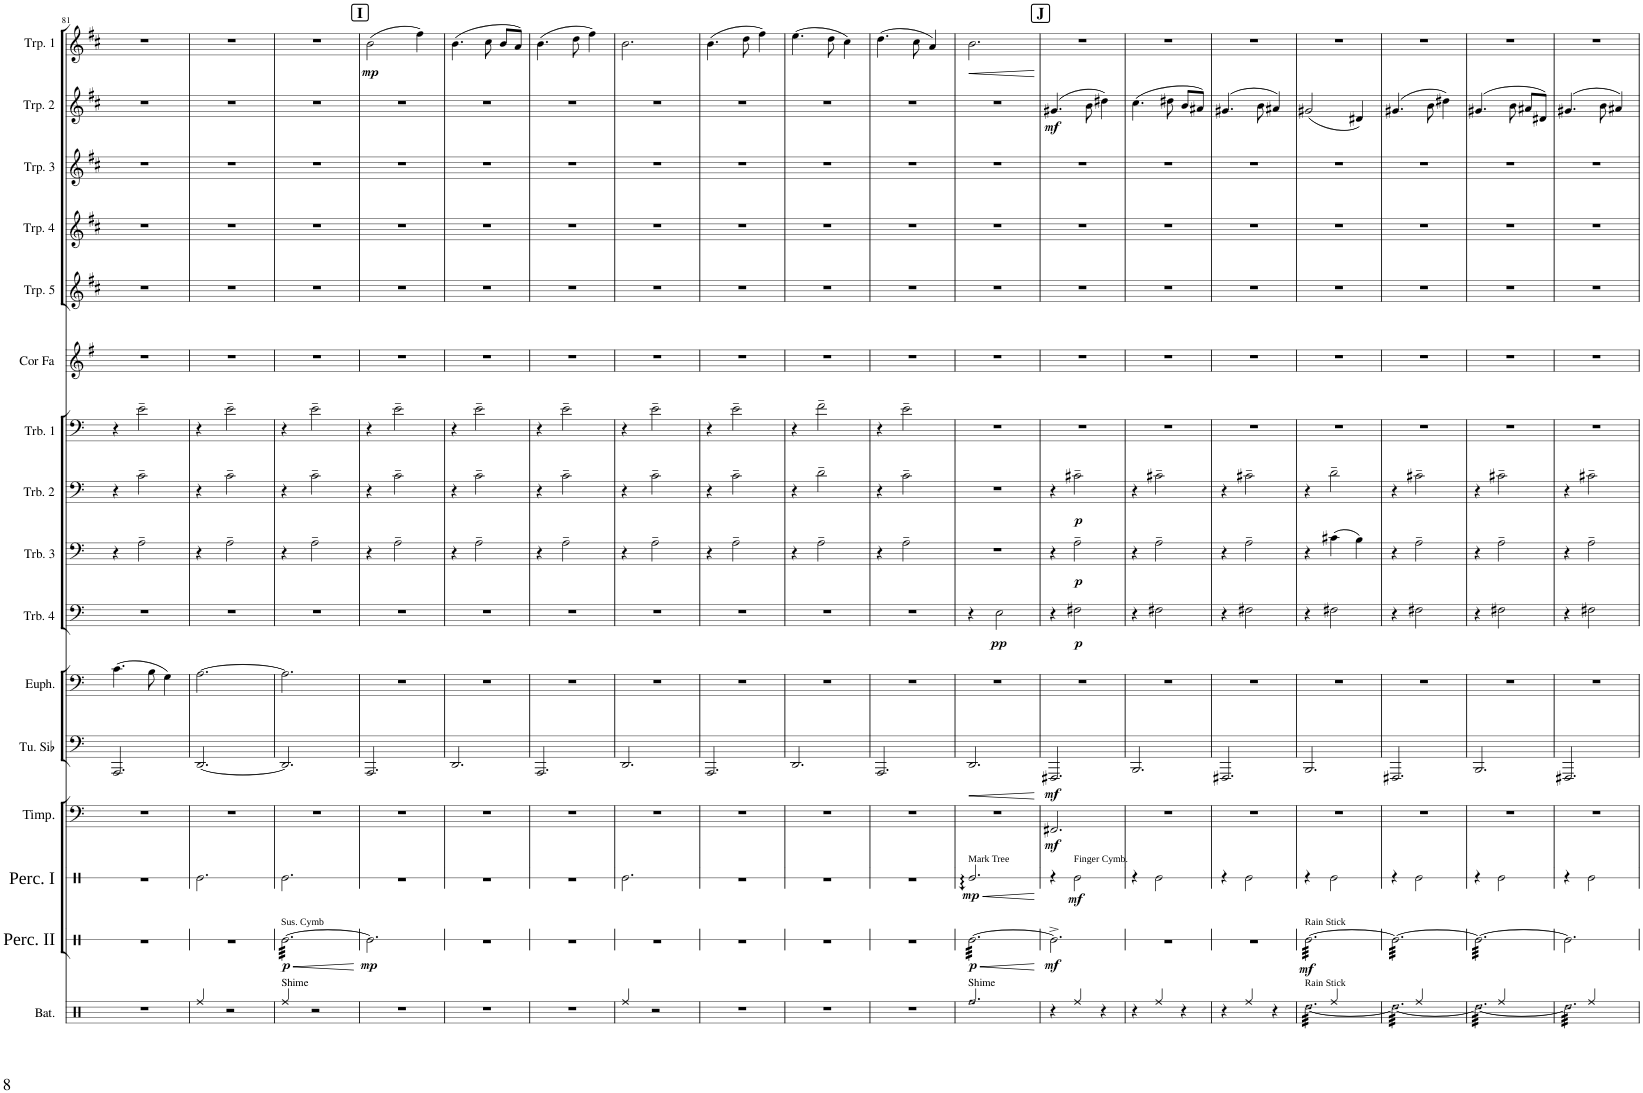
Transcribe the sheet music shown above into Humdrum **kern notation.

**kern	**kern	**dynam	**kern	**dynam	**kern	**dynam	**kern	**dynam	**kern	**kern	**dynam	**kern	**dynam	**kern	**dynam	**kern	**kern	**kern	**kern	**kern	**kern	**dynam	**kern	**dynam
*part16	*part15	*part15	*part14	*part14	*part13	*part13	*part12	*part12	*part11	*part10	*part10	*part9	*part9	*part8	*part8	*part7	*part6	*part5	*part4	*part3	*part2	*part2	*part1	*part1
*staff16	*staff15	*staff15	*staff14	*staff14	*staff13	*staff13	*staff12	*staff12	*staff11	*staff10	*staff10	*staff9	*staff9	*staff8	*staff8	*staff7	*staff6	*staff5	*staff4	*staff3	*staff2	*staff2	*staff1	*staff1
*I"Batterie	*I"Percussion II	*	*I"Percussion I	*	*I"Timpani	*	*I"Tuba en Sib	*	*I"Euphonium	*I"Trombone 4	*	*I"Trombone 3	*	*I"Trombone 2	*	*I"Trombone 1	*I"Cor en Fa	*I"Trompette 5	*I"Trompette 4	*I"Trompette 3	*I"Trompette 2	*	*I"Trompette 1	*
*I'Bat.	*I'Perc. II	*	*I'Perc. I	*	*I'Timp.	*	*I'Tu. Sib	*	*I'Euph.	*I'Trb. 4	*	*I'Trb. 3	*	*I'Trb. 2	*	*I'Trb. 1	*I'Cor Fa	*I'Trp. 5	*I'Trp. 4	*I'Trp. 3	*I'Trp. 2	*	*I'Trp. 1	*
!!LO:PB:g=z
*clefX	*clefX	*	*clefX	*	*clefF4	*	*clefF4	*	*clefF4	*clefF4	*	*clefF4	*	*clefF4	*	*clefF4	*clefG2	*clefG2	*clefG2	*clefG2	*clefG2	*	*clefG2	*
*	*	*	*	*	*	*	*	*	*	*	*	*	*	*	*	*	*Trd4c7	*Trd1c2	*Trd1c2	*Trd1c2	*Trd1c2	*	*Trd1c2	*
*k[]	*k[]	*	*k[]	*	*k[]	*	*k[]	*	*k[]	*k[]	*	*k[]	*	*k[]	*	*k[]	*k[f#]	*k[f#c#]	*k[f#c#]	*k[f#c#]	*k[f#c#]	*	*k[f#c#]	*
*M3/4	*M3/4	*	*M3/4	*	*M3/4	*	*M3/4	*	*M3/4	*M3/4	*	*M3/4	*	*M3/4	*	*M3/4	*M3/4	*M3/4	*M3/4	*M3/4	*M3/4	*	*M3/4	*
=81	=81	=81	=81	=81	=81	=81	=81	=81	=81	=81	=81	=81	=81	=81	=81	=81	=81	=81	=81	=81	=81	=81	=81	=81
2.r	2.r	.	2.r	.	2.r	.	2.AAA/	.	(4.c\	2.r	.	4r	.	4r	.	4r	2.r	2.r	2.r	2.r	2.r	.	2.r	.
.	.	.	.	.	.	.	.	.	.	.	.	2A~\	.	2c~\	.	2e~\	.	.	.	.	.	.	.	.
.	.	.	.	.	.	.	.	.	8B\	.	.	.	.	.	.	.	.	.	.	.	.	.	.	.
.	.	.	.	.	.	.	.	.	4G\)	.	.	.	.	.	.	.	.	.	.	.	.	.	.	.
=82	=82	=82	=82	=82	=82	=82	=82	=82	=82	=82	=82	=82	=82	=82	=82	=82	=82	=82	=82	=82	=82	=82	=82	=82
4Rff/	2.r	.	2.Re\	.	2.r	.	[2.DD/	.	[2.A\	2.r	.	4r	.	4r	.	4r	2.r	2.r	2.r	2.r	2.r	.	2.r	.
2r	.	.	.	.	.	.	.	.	.	.	.	2A~\	.	2c~\	.	2e~\	.	.	.	.	.	.	.	.
=83	=83	=83	=83	=83	=83	=83	=83	=83	=83	=83	=83	=83	=83	=83	=83	=83	=83	=83	=83	=83	=83	=83	=83	=83
!	!LO:TX:a:t=Sus. Cymb	!	!	!	!	!	!	!	!	!	!	!	!	!	!	!	!	!	!	!	!	!	!	!
!LO:TX:a:t=Shime	!	!	!	!	!	!	!	!	!	!	!	!	!	!	!	!	!	!	!	!	!	!	!	!
!	!	!LO:HP:b	!	!	!	!	!	!	!	!	!	!	!	!	!	!	!	!	!	!	!	!	!	!
!	!	!LO:DY:n=1:b	!	!	!	!	!	!	!	!	!	!	!	!	!	!	!	!	!	!	!	!	!	!
*	*tremolo	*	*	*	*	*	*	*	*	*	*	*	*	*	*	*	*	*	*	*	*	*	*	*
4Rff/	[32Re\LLL	< p	2.Re\	.	2.r	.	2.DD/]	.	2.A\]	2.r	.	4r	.	4r	.	4r	2.r	2.r	2.r	2.r	2.r	.	2.r	.
.	32Re\	.	.	.	.	.	.	.	.	.	.	.	.	.	.	.	.	.	.	.	.	.	.	.
.	32Re\	.	.	.	.	.	.	.	.	.	.	.	.	.	.	.	.	.	.	.	.	.	.	.
.	32Re\	.	.	.	.	.	.	.	.	.	.	.	.	.	.	.	.	.	.	.	.	.	.	.
.	32Re\	.	.	.	.	.	.	.	.	.	.	.	.	.	.	.	.	.	.	.	.	.	.	.
.	32Re\	.	.	.	.	.	.	.	.	.	.	.	.	.	.	.	.	.	.	.	.	.	.	.
.	32Re\	.	.	.	.	.	.	.	.	.	.	.	.	.	.	.	.	.	.	.	.	.	.	.
.	32Re\	.	.	.	.	.	.	.	.	.	.	.	.	.	.	.	.	.	.	.	.	.	.	.
2r	32Re\	.	.	.	.	.	.	.	.	.	.	2A~\	.	2c~\	.	2e~\	.	.	.	.	.	.	.	.
.	32Re\	.	.	.	.	.	.	.	.	.	.	.	.	.	.	.	.	.	.	.	.	.	.	.
.	32Re\	.	.	.	.	.	.	.	.	.	.	.	.	.	.	.	.	.	.	.	.	.	.	.
.	32Re\	.	.	.	.	.	.	.	.	.	.	.	.	.	.	.	.	.	.	.	.	.	.	.
.	32Re\	.	.	.	.	.	.	.	.	.	.	.	.	.	.	.	.	.	.	.	.	.	.	.
.	32Re\	.	.	.	.	.	.	.	.	.	.	.	.	.	.	.	.	.	.	.	.	.	.	.
.	32Re\	.	.	.	.	.	.	.	.	.	.	.	.	.	.	.	.	.	.	.	.	.	.	.
.	32Re\	.	.	.	.	.	.	.	.	.	.	.	.	.	.	.	.	.	.	.	.	.	.	.
.	32Re\	.	.	.	.	.	.	.	.	.	.	.	.	.	.	.	.	.	.	.	.	.	.	.
.	32Re\	.	.	.	.	.	.	.	.	.	.	.	.	.	.	.	.	.	.	.	.	.	.	.
.	32Re\	.	.	.	.	.	.	.	.	.	.	.	.	.	.	.	.	.	.	.	.	.	.	.
.	32Re\	.	.	.	.	.	.	.	.	.	.	.	.	.	.	.	.	.	.	.	.	.	.	.
.	32Re\	.	.	.	.	.	.	.	.	.	.	.	.	.	.	.	.	.	.	.	.	.	.	.
.	32Re\	.	.	.	.	.	.	.	.	.	.	.	.	.	.	.	.	.	.	.	.	.	.	.
.	32Re\	.	.	.	.	.	.	.	.	.	.	.	.	.	.	.	.	.	.	.	.	.	.	.
.	32Re\JJJ	.	.	.	.	.	.	.	.	.	.	.	.	.	.	.	.	.	.	.	.	.	.	.
*	*Xtremolo	*	*	*	*	*	*	*	*	*	*	*	*	*	*	*	*	*	*	*	*	*	*	*
.	.	[	.	.	.	.	.	.	.	.	.	.	.	.	.	.	.	.	.	.	.	.	.	.
!!LO:REH:place=s1:a:B:cj:fs=14:t=I
=84	=84	=84	=84	=84	=84	=84	=84	=84	=84	=84	=84	=84	=84	=84	=84	=84	=84	=84	=84	=84	=84	=84	=84	=84
!	!	!LO:DY:b	!	!	!	!	!	!	!	!	!	!	!	!	!	!	!	!	!	!	!	!	!	!LO:DY:b
2.r	2.Re\]	mp	2.r	.	2.r	.	2.AAA/	.	2.r	2.r	.	4r	.	4r	.	4r	2.r	2.r	2.r	2.r	2.r	.	(2b\	mp
.	.	.	.	.	.	.	.	.	.	.	.	2A~\	.	2c~\	.	2e~\	.	.	.	.	.	.	.	.
.	.	.	.	.	.	.	.	.	.	.	.	.	.	.	.	.	.	.	.	.	.	.	4ff#\)	.
=85	=85	=85	=85	=85	=85	=85	=85	=85	=85	=85	=85	=85	=85	=85	=85	=85	=85	=85	=85	=85	=85	=85	=85	=85
2.r	2.r	.	2.r	.	2.r	.	2.DD/	.	2.r	2.r	.	4r	.	4r	.	4r	2.r	2.r	2.r	2.r	2.r	.	(4.b\	.
.	.	.	.	.	.	.	.	.	.	.	.	2A~\	.	2c~\	.	2e~\	.	.	.	.	.	.	.	.
.	.	.	.	.	.	.	.	.	.	.	.	.	.	.	.	.	.	.	.	.	.	.	8cc#\	.
.	.	.	.	.	.	.	.	.	.	.	.	.	.	.	.	.	.	.	.	.	.	.	8b/L	.
.	.	.	.	.	.	.	.	.	.	.	.	.	.	.	.	.	.	.	.	.	.	.	8a/J)	.
=86	=86	=86	=86	=86	=86	=86	=86	=86	=86	=86	=86	=86	=86	=86	=86	=86	=86	=86	=86	=86	=86	=86	=86	=86
2.r	2.r	.	2.r	.	2.r	.	2.AAA/	.	2.r	2.r	.	4r	.	4r	.	4r	2.r	2.r	2.r	2.r	2.r	.	(4.b\	.
.	.	.	.	.	.	.	.	.	.	.	.	2A~\	.	2c~\	.	2e~\	.	.	.	.	.	.	.	.
.	.	.	.	.	.	.	.	.	.	.	.	.	.	.	.	.	.	.	.	.	.	.	8dd\	.
.	.	.	.	.	.	.	.	.	.	.	.	.	.	.	.	.	.	.	.	.	.	.	4ff#\)	.
=87	=87	=87	=87	=87	=87	=87	=87	=87	=87	=87	=87	=87	=87	=87	=87	=87	=87	=87	=87	=87	=87	=87	=87	=87
4Rff/	2.r	.	2.Re\	.	2.r	.	2.DD/	.	2.r	2.r	.	4r	.	4r	.	4r	2.r	2.r	2.r	2.r	2.r	.	2.b\	.
2r	.	.	.	.	.	.	.	.	.	.	.	2A~\	.	2c~\	.	2e~\	.	.	.	.	.	.	.	.
=88	=88	=88	=88	=88	=88	=88	=88	=88	=88	=88	=88	=88	=88	=88	=88	=88	=88	=88	=88	=88	=88	=88	=88	=88
2.r	2.r	.	2.r	.	2.r	.	2.AAA/	.	2.r	2.r	.	4r	.	4r	.	4r	2.r	2.r	2.r	2.r	2.r	.	(4.b\	.
.	.	.	.	.	.	.	.	.	.	.	.	2A~\	.	2c~\	.	2e~\	.	.	.	.	.	.	.	.
.	.	.	.	.	.	.	.	.	.	.	.	.	.	.	.	.	.	.	.	.	.	.	8dd\	.
.	.	.	.	.	.	.	.	.	.	.	.	.	.	.	.	.	.	.	.	.	.	.	4ff#\)	.
=89	=89	=89	=89	=89	=89	=89	=89	=89	=89	=89	=89	=89	=89	=89	=89	=89	=89	=89	=89	=89	=89	=89	=89	=89
2.r	2.r	.	2.r	.	2.r	.	2.DD/	.	2.r	2.r	.	4r	.	4r	.	4r	2.r	2.r	2.r	2.r	2.r	.	(4.ee\	.
.	.	.	.	.	.	.	.	.	.	.	.	2A~\	.	2d~\	.	2f~\	.	.	.	.	.	.	.	.
.	.	.	.	.	.	.	.	.	.	.	.	.	.	.	.	.	.	.	.	.	.	.	8dd\	.
.	.	.	.	.	.	.	.	.	.	.	.	.	.	.	.	.	.	.	.	.	.	.	4cc#\)	.
=90	=90	=90	=90	=90	=90	=90	=90	=90	=90	=90	=90	=90	=90	=90	=90	=90	=90	=90	=90	=90	=90	=90	=90	=90
2.r	2.r	.	2.r	.	2.r	.	2.AAA/	.	2.r	2.r	.	4r	.	4r	.	4r	2.r	2.r	2.r	2.r	2.r	.	(4.dd\	.
.	.	.	.	.	.	.	.	.	.	.	.	2A~\	.	2c~\	.	2e~\	.	.	.	.	.	.	.	.
.	.	.	.	.	.	.	.	.	.	.	.	.	.	.	.	.	.	.	.	.	.	.	8cc#\	.
.	.	.	.	.	.	.	.	.	.	.	.	.	.	.	.	.	.	.	.	.	.	.	4a/)	.
=91	=91	=91	=91	=91	=91	=91	=91	=91	=91	=91	=91	=91	=91	=91	=91	=91	=91	=91	=91	=91	=91	=91	=91	=91
!	!	!	!LO:TX:a:t=Mark Tree	!	!	!	!	!	!	!	!	!	!	!	!	!	!	!	!	!	!	!	!	!
!LO:TX:a:t=Shime	!	!	!	!	!	!	!	!	!	!	!	!	!	!	!	!	!	!	!	!	!	!	!	!
!LO:N:head=diamond	!	!LO:HP:b	!	!LO:HP:b	!	!	!	!LO:HP:b	!	!	!	!	!	!	!	!	!	!	!	!	!	!	!	!LO:HP:b
!	!	!LO:DY:n=1:b	!	!LO:DY:n=1:b	!	!	!	!	!	!	!	!	!	!	!	!	!	!	!	!	!	!	!	!
*	*tremolo	*	*	*	*	*	*	*	*	*	*	*	*	*	*	*	*	*	*	*	*	*	*	*
2.Rff/	[32Re\LLL	< p	2.Re/	< mp	2.r	.	2.DD/	<	2.r	4r	.	2.r	.	2.r	.	2.r	2.r	2.r	2.r	2.r	2.r	.	2.b\	<
.	32Re\	.	.	.	.	.	.	.	.	.	.	.	.	.	.	.	.	.	.	.	.	.	.	.
.	32Re\	.	.	.	.	.	.	.	.	.	.	.	.	.	.	.	.	.	.	.	.	.	.	.
.	32Re\	.	.	.	.	.	.	.	.	.	.	.	.	.	.	.	.	.	.	.	.	.	.	.
.	32Re\	.	.	.	.	.	.	.	.	.	.	.	.	.	.	.	.	.	.	.	.	.	.	.
.	32Re\	.	.	.	.	.	.	.	.	.	.	.	.	.	.	.	.	.	.	.	.	.	.	.
.	32Re\	.	.	.	.	.	.	.	.	.	.	.	.	.	.	.	.	.	.	.	.	.	.	.
.	32Re\	.	.	.	.	.	.	.	.	.	.	.	.	.	.	.	.	.	.	.	.	.	.	.
!	!	!	!	!	!	!	!	!	!	!	!LO:DY:b	!	!	!	!	!	!	!	!	!	!	!	!	!
.	32Re\	.	.	.	.	.	.	.	.	2E\	pp	.	.	.	.	.	.	.	.	.	.	.	.	.
.	32Re\	.	.	.	.	.	.	.	.	.	.	.	.	.	.	.	.	.	.	.	.	.	.	.
.	32Re\	.	.	.	.	.	.	.	.	.	.	.	.	.	.	.	.	.	.	.	.	.	.	.
.	32Re\	.	.	.	.	.	.	.	.	.	.	.	.	.	.	.	.	.	.	.	.	.	.	.
.	32Re\	.	.	.	.	.	.	.	.	.	.	.	.	.	.	.	.	.	.	.	.	.	.	.
.	32Re\	.	.	.	.	.	.	.	.	.	.	.	.	.	.	.	.	.	.	.	.	.	.	.
.	32Re\	.	.	.	.	.	.	.	.	.	.	.	.	.	.	.	.	.	.	.	.	.	.	.
.	32Re\	.	.	.	.	.	.	.	.	.	.	.	.	.	.	.	.	.	.	.	.	.	.	.
.	32Re\	.	.	.	.	.	.	.	.	.	.	.	.	.	.	.	.	.	.	.	.	.	.	.
.	32Re\	.	.	.	.	.	.	.	.	.	.	.	.	.	.	.	.	.	.	.	.	.	.	.
.	32Re\	.	.	.	.	.	.	.	.	.	.	.	.	.	.	.	.	.	.	.	.	.	.	.
.	32Re\	.	.	.	.	.	.	.	.	.	.	.	.	.	.	.	.	.	.	.	.	.	.	.
.	32Re\	.	.	.	.	.	.	.	.	.	.	.	.	.	.	.	.	.	.	.	.	.	.	.
.	32Re\	.	.	.	.	.	.	.	.	.	.	.	.	.	.	.	.	.	.	.	.	.	.	.
.	32Re\	.	.	.	.	.	.	.	.	.	.	.	.	.	.	.	.	.	.	.	.	.	.	.
.	32Re\JJJ	.	.	.	.	.	.	.	.	.	.	.	.	.	.	.	.	.	.	.	.	.	.	.
*	*Xtremolo	*	*	*	*	*	*	*	*	*	*	*	*	*	*	*	*	*	*	*	*	*	*	*
.	.	[	.	[	.	.	.	[	.	.	.	.	.	.	.	.	.	.	.	.	.	.	.	[
!!LO:REH:place=s1:a:B:cj:fs=14:t=J
=92	=92	=92	=92	=92	=92	=92	=92	=92	=92	=92	=92	=92	=92	=92	=92	=92	=92	=92	=92	=92	=92	=92	=92	=92
!	!	!LO:DY:b	!	!	!	!LO:DY:b	!	!LO:DY:b	!	!	!	!	!	!	!	!	!	!	!	!	!	!LO:DY:b	!	!
4r	2.Re^\]	mf	4r	.	2.FF#X/	mf	2.FFF#X/	mf	2.r	4r	.	4r	.	4r	.	2.r	2.r	2.r	2.r	2.r	(4.g#X/	mf	2.r	.
!	!	!	!LO:TX:a:t=Finger Cymb.	!	!	!	!	!	!	!	!	!	!	!	!	!	!	!	!	!	!	!	!	!
!	!	!	!	!LO:DY:b	!	!	!	!	!	!	!LO:DY:b	!	!LO:DY:b	!	!LO:DY:b	!	!	!	!	!	!	!	!	!
4Rff/	.	.	2Re\	mf	.	.	.	.	.	2F#X\	p	2A~\	p	2c#X~\	p	.	.	.	.	.	.	.	.	.
.	.	.	.	.	.	.	.	.	.	.	.	.	.	.	.	.	.	.	.	.	8b\	.	.	.
4r	.	.	.	.	.	.	.	.	.	.	.	.	.	.	.	.	.	.	.	.	4dd#X\)	.	.	.
=93	=93	=93	=93	=93	=93	=93	=93	=93	=93	=93	=93	=93	=93	=93	=93	=93	=93	=93	=93	=93	=93	=93	=93	=93
4r	2.r	.	4r	.	2.r	.	2.BBB/	.	2.r	4r	.	4r	.	4r	.	2.r	2.r	2.r	2.r	2.r	(4.cc#\	.	2.r	.
4Rff/	.	.	2Re\	.	.	.	.	.	.	2F#X\	.	2A~\	.	2c#X~\	.	.	.	.	.	.	.	.	.	.
.	.	.	.	.	.	.	.	.	.	.	.	.	.	.	.	.	.	.	.	.	8dd#X\	.	.	.
4r	.	.	.	.	.	.	.	.	.	.	.	.	.	.	.	.	.	.	.	.	8b/L	.	.	.
.	.	.	.	.	.	.	.	.	.	.	.	.	.	.	.	.	.	.	.	.	8a#X/J)	.	.	.
=94	=94	=94	=94	=94	=94	=94	=94	=94	=94	=94	=94	=94	=94	=94	=94	=94	=94	=94	=94	=94	=94	=94	=94	=94
4r	2.r	.	4r	.	2.r	.	2.FFF#X/	.	2.r	4r	.	4r	.	4r	.	2.r	2.r	2.r	2.r	2.r	(4.g#X/	.	2.r	.
4Rff/	.	.	2Re\	.	.	.	.	.	.	2F#X\	.	2A~\	.	2c#X~\	.	.	.	.	.	.	.	.	.	.
.	.	.	.	.	.	.	.	.	.	.	.	.	.	.	.	.	.	.	.	.	8b\	.	.	.
4r	.	.	.	.	.	.	.	.	.	.	.	.	.	.	.	.	.	.	.	.	4a#X/)	.	.	.
=95	=95	=95	=95	=95	=95	=95	=95	=95	=95	=95	=95	=95	=95	=95	=95	=95	=95	=95	=95	=95	=95	=95	=95	=95
!	!LO:TX:a:t=Rain Stick	!	!	!	!	!	!	!	!	!	!	!	!	!	!	!	!	!	!	!	!	!	!	!
!LO:TX:a:t=Rain Stick	!	!	!	!	!	!	!	!	!	!	!	!	!	!	!	!	!	!	!	!	!	!	!	!
!LO:N:head=diamond	!	!LO:DY:b	!	!	!	!	!	!	!	!	!	!	!	!	!	!	!	!	!	!	!	!	!	!
*^	*	*	*	*	*	*	*	*	*	*	*	*	*	*	*	*	*	*	*	*	*	*	*	*
*tremolo	*	*	*	*	*	*	*	*	*	*	*	*	*	*	*	*	*	*	*	*	*	*	*	*	*
*	*	*tremolo	*	*	*	*	*	*	*	*	*	*	*	*	*	*	*	*	*	*	*	*	*	*	*
[32Rdd\LLL	4ryy	[32Re\LLL	mf	4r	.	2.r	.	2.BBB/	.	2.r	4r	.	4r	.	4r	.	2.r	2.r	2.r	2.r	2.r	(2g#X/	.	2.r	.
32Rdd\	.	32Re\	.	.	.	.	.	.	.	.	.	.	.	.	.	.	.	.	.	.	.	.	.	.	.
32Rdd\	.	32Re\	.	.	.	.	.	.	.	.	.	.	.	.	.	.	.	.	.	.	.	.	.	.	.
32Rdd\	.	32Re\	.	.	.	.	.	.	.	.	.	.	.	.	.	.	.	.	.	.	.	.	.	.	.
32Rdd\	.	32Re\	.	.	.	.	.	.	.	.	.	.	.	.	.	.	.	.	.	.	.	.	.	.	.
32Rdd\	.	32Re\	.	.	.	.	.	.	.	.	.	.	.	.	.	.	.	.	.	.	.	.	.	.	.
32Rdd\	.	32Re\	.	.	.	.	.	.	.	.	.	.	.	.	.	.	.	.	.	.	.	.	.	.	.
32Rdd\	.	32Re\	.	.	.	.	.	.	.	.	.	.	.	.	.	.	.	.	.	.	.	.	.	.	.
32Rdd\	4Rff/	32Re\	.	2Re\	.	.	.	.	.	.	2F#X\	.	(4c#X\	.	2d~\	.	.	.	.	.	.	.	.	.	.
32Rdd\	.	32Re\	.	.	.	.	.	.	.	.	.	.	.	.	.	.	.	.	.	.	.	.	.	.	.
32Rdd\	.	32Re\	.	.	.	.	.	.	.	.	.	.	.	.	.	.	.	.	.	.	.	.	.	.	.
32Rdd\	.	32Re\	.	.	.	.	.	.	.	.	.	.	.	.	.	.	.	.	.	.	.	.	.	.	.
32Rdd\	.	32Re\	.	.	.	.	.	.	.	.	.	.	.	.	.	.	.	.	.	.	.	.	.	.	.
32Rdd\	.	32Re\	.	.	.	.	.	.	.	.	.	.	.	.	.	.	.	.	.	.	.	.	.	.	.
32Rdd\	.	32Re\	.	.	.	.	.	.	.	.	.	.	.	.	.	.	.	.	.	.	.	.	.	.	.
32Rdd\	.	32Re\	.	.	.	.	.	.	.	.	.	.	.	.	.	.	.	.	.	.	.	.	.	.	.
32Rdd\	4ryy	32Re\	.	.	.	.	.	.	.	.	.	.	4B\)	.	.	.	.	.	.	.	.	4d#X/)	.	.	.
32Rdd\	.	32Re\	.	.	.	.	.	.	.	.	.	.	.	.	.	.	.	.	.	.	.	.	.	.	.
32Rdd\	.	32Re\	.	.	.	.	.	.	.	.	.	.	.	.	.	.	.	.	.	.	.	.	.	.	.
32Rdd\	.	32Re\	.	.	.	.	.	.	.	.	.	.	.	.	.	.	.	.	.	.	.	.	.	.	.
32Rdd\	.	32Re\	.	.	.	.	.	.	.	.	.	.	.	.	.	.	.	.	.	.	.	.	.	.	.
32Rdd\	.	32Re\	.	.	.	.	.	.	.	.	.	.	.	.	.	.	.	.	.	.	.	.	.	.	.
32Rdd\	.	32Re\	.	.	.	.	.	.	.	.	.	.	.	.	.	.	.	.	.	.	.	.	.	.	.
32Rdd\JJJ	.	32Re\JJJ	.	.	.	.	.	.	.	.	.	.	.	.	.	.	.	.	.	.	.	.	.	.	.
=96	=96	=96	=96	=96	=96	=96	=96	=96	=96	=96	=96	=96	=96	=96	=96	=96	=96	=96	=96	=96	=96	=96	=96	=96	=96
!LO:N:head=diamond	!	!	!	!	!	!	!	!	!	!	!	!	!	!	!	!	!	!	!	!	!	!	!	!	!
32Rdd\LLL	4ryy	32Re\LLL	.	4r	.	2.r	.	2.FFF#X/	.	2.r	4r	.	4r	.	4r	.	2.r	2.r	2.r	2.r	2.r	(4.g#X/	.	2.r	.
32Rdd\	.	32Re\	.	.	.	.	.	.	.	.	.	.	.	.	.	.	.	.	.	.	.	.	.	.	.
32Rdd\	.	32Re\	.	.	.	.	.	.	.	.	.	.	.	.	.	.	.	.	.	.	.	.	.	.	.
32Rdd\	.	32Re\	.	.	.	.	.	.	.	.	.	.	.	.	.	.	.	.	.	.	.	.	.	.	.
32Rdd\	.	32Re\	.	.	.	.	.	.	.	.	.	.	.	.	.	.	.	.	.	.	.	.	.	.	.
32Rdd\	.	32Re\	.	.	.	.	.	.	.	.	.	.	.	.	.	.	.	.	.	.	.	.	.	.	.
32Rdd\	.	32Re\	.	.	.	.	.	.	.	.	.	.	.	.	.	.	.	.	.	.	.	.	.	.	.
32Rdd\	.	32Re\	.	.	.	.	.	.	.	.	.	.	.	.	.	.	.	.	.	.	.	.	.	.	.
32Rdd\	4Rff/	32Re\	.	2Re\	.	.	.	.	.	.	2F#X\	.	2A~\	.	2c#X~\	.	.	.	.	.	.	.	.	.	.
32Rdd\	.	32Re\	.	.	.	.	.	.	.	.	.	.	.	.	.	.	.	.	.	.	.	.	.	.	.
32Rdd\	.	32Re\	.	.	.	.	.	.	.	.	.	.	.	.	.	.	.	.	.	.	.	.	.	.	.
32Rdd\	.	32Re\	.	.	.	.	.	.	.	.	.	.	.	.	.	.	.	.	.	.	.	.	.	.	.
32Rdd\	.	32Re\	.	.	.	.	.	.	.	.	.	.	.	.	.	.	.	.	.	.	.	8b\	.	.	.
32Rdd\	.	32Re\	.	.	.	.	.	.	.	.	.	.	.	.	.	.	.	.	.	.	.	.	.	.	.
32Rdd\	.	32Re\	.	.	.	.	.	.	.	.	.	.	.	.	.	.	.	.	.	.	.	.	.	.	.
32Rdd\	.	32Re\	.	.	.	.	.	.	.	.	.	.	.	.	.	.	.	.	.	.	.	.	.	.	.
32Rdd\	4ryy	32Re\	.	.	.	.	.	.	.	.	.	.	.	.	.	.	.	.	.	.	.	4dd#X\)	.	.	.
32Rdd\	.	32Re\	.	.	.	.	.	.	.	.	.	.	.	.	.	.	.	.	.	.	.	.	.	.	.
32Rdd\	.	32Re\	.	.	.	.	.	.	.	.	.	.	.	.	.	.	.	.	.	.	.	.	.	.	.
32Rdd\	.	32Re\	.	.	.	.	.	.	.	.	.	.	.	.	.	.	.	.	.	.	.	.	.	.	.
32Rdd\	.	32Re\	.	.	.	.	.	.	.	.	.	.	.	.	.	.	.	.	.	.	.	.	.	.	.
32Rdd\	.	32Re\	.	.	.	.	.	.	.	.	.	.	.	.	.	.	.	.	.	.	.	.	.	.	.
32Rdd\	.	32Re\	.	.	.	.	.	.	.	.	.	.	.	.	.	.	.	.	.	.	.	.	.	.	.
32Rdd\JJJ	.	32Re\JJJ	.	.	.	.	.	.	.	.	.	.	.	.	.	.	.	.	.	.	.	.	.	.	.
=97	=97	=97	=97	=97	=97	=97	=97	=97	=97	=97	=97	=97	=97	=97	=97	=97	=97	=97	=97	=97	=97	=97	=97	=97	=97
!LO:N:head=diamond	!	!	!	!	!	!	!	!	!	!	!	!	!	!	!	!	!	!	!	!	!	!	!	!	!
32Rdd\LLL	4ryy	32Re\LLL	.	4r	.	2.r	.	2.BBB/	.	2.r	4r	.	4r	.	4r	.	2.r	2.r	2.r	2.r	2.r	(4.g#X/	.	2.r	.
32Rdd\	.	32Re\	.	.	.	.	.	.	.	.	.	.	.	.	.	.	.	.	.	.	.	.	.	.	.
32Rdd\	.	32Re\	.	.	.	.	.	.	.	.	.	.	.	.	.	.	.	.	.	.	.	.	.	.	.
32Rdd\	.	32Re\	.	.	.	.	.	.	.	.	.	.	.	.	.	.	.	.	.	.	.	.	.	.	.
32Rdd\	.	32Re\	.	.	.	.	.	.	.	.	.	.	.	.	.	.	.	.	.	.	.	.	.	.	.
32Rdd\	.	32Re\	.	.	.	.	.	.	.	.	.	.	.	.	.	.	.	.	.	.	.	.	.	.	.
32Rdd\	.	32Re\	.	.	.	.	.	.	.	.	.	.	.	.	.	.	.	.	.	.	.	.	.	.	.
32Rdd\	.	32Re\	.	.	.	.	.	.	.	.	.	.	.	.	.	.	.	.	.	.	.	.	.	.	.
32Rdd\	4Rff/	32Re\	.	2Re\	.	.	.	.	.	.	2F#X\	.	2A~\	.	2c#X~\	.	.	.	.	.	.	.	.	.	.
32Rdd\	.	32Re\	.	.	.	.	.	.	.	.	.	.	.	.	.	.	.	.	.	.	.	.	.	.	.
32Rdd\	.	32Re\	.	.	.	.	.	.	.	.	.	.	.	.	.	.	.	.	.	.	.	.	.	.	.
32Rdd\	.	32Re\	.	.	.	.	.	.	.	.	.	.	.	.	.	.	.	.	.	.	.	.	.	.	.
32Rdd\	.	32Re\	.	.	.	.	.	.	.	.	.	.	.	.	.	.	.	.	.	.	.	8b\	.	.	.
32Rdd\	.	32Re\	.	.	.	.	.	.	.	.	.	.	.	.	.	.	.	.	.	.	.	.	.	.	.
32Rdd\	.	32Re\	.	.	.	.	.	.	.	.	.	.	.	.	.	.	.	.	.	.	.	.	.	.	.
32Rdd\	.	32Re\	.	.	.	.	.	.	.	.	.	.	.	.	.	.	.	.	.	.	.	.	.	.	.
32Rdd\	4ryy	32Re\	.	.	.	.	.	.	.	.	.	.	.	.	.	.	.	.	.	.	.	8a#X/L	.	.	.
32Rdd\	.	32Re\	.	.	.	.	.	.	.	.	.	.	.	.	.	.	.	.	.	.	.	.	.	.	.
32Rdd\	.	32Re\	.	.	.	.	.	.	.	.	.	.	.	.	.	.	.	.	.	.	.	.	.	.	.
32Rdd\	.	32Re\	.	.	.	.	.	.	.	.	.	.	.	.	.	.	.	.	.	.	.	.	.	.	.
32Rdd\	.	32Re\	.	.	.	.	.	.	.	.	.	.	.	.	.	.	.	.	.	.	.	8d#X/J)	.	.	.
32Rdd\	.	32Re\	.	.	.	.	.	.	.	.	.	.	.	.	.	.	.	.	.	.	.	.	.	.	.
32Rdd\	.	32Re\	.	.	.	.	.	.	.	.	.	.	.	.	.	.	.	.	.	.	.	.	.	.	.
32Rdd\JJJ	.	32Re\JJJ	.	.	.	.	.	.	.	.	.	.	.	.	.	.	.	.	.	.	.	.	.	.	.
*	*	*Xtremolo	*	*	*	*	*	*	*	*	*	*	*	*	*	*	*	*	*	*	*	*	*	*	*
=98	=98	=98	=98	=98	=98	=98	=98	=98	=98	=98	=98	=98	=98	=98	=98	=98	=98	=98	=98	=98	=98	=98	=98	=98	=98
!LO:N:head=diamond	!	!	!	!	!	!	!	!	!	!	!	!	!	!	!	!	!	!	!	!	!	!	!	!	!
32Rdd\]LLL	4ryy	2.Re\]	.	4r	.	2.r	.	2.FFF#X/	.	2.r	4r	.	4r	.	4r	.	2.r	2.r	2.r	2.r	2.r	(4.g#X/	.	2.r	.
32Rdd\	.	.	.	.	.	.	.	.	.	.	.	.	.	.	.	.	.	.	.	.	.	.	.	.	.
32Rdd\	.	.	.	.	.	.	.	.	.	.	.	.	.	.	.	.	.	.	.	.	.	.	.	.	.
32Rdd\	.	.	.	.	.	.	.	.	.	.	.	.	.	.	.	.	.	.	.	.	.	.	.	.	.
32Rdd\	.	.	.	.	.	.	.	.	.	.	.	.	.	.	.	.	.	.	.	.	.	.	.	.	.
32Rdd\	.	.	.	.	.	.	.	.	.	.	.	.	.	.	.	.	.	.	.	.	.	.	.	.	.
32Rdd\	.	.	.	.	.	.	.	.	.	.	.	.	.	.	.	.	.	.	.	.	.	.	.	.	.
32Rdd\	.	.	.	.	.	.	.	.	.	.	.	.	.	.	.	.	.	.	.	.	.	.	.	.	.
32Rdd\	4Rff/	.	.	2Re\	.	.	.	.	.	.	2F#X\	.	2A~\	.	2c#X~\	.	.	.	.	.	.	.	.	.	.
32Rdd\	.	.	.	.	.	.	.	.	.	.	.	.	.	.	.	.	.	.	.	.	.	.	.	.	.
32Rdd\	.	.	.	.	.	.	.	.	.	.	.	.	.	.	.	.	.	.	.	.	.	.	.	.	.
32Rdd\	.	.	.	.	.	.	.	.	.	.	.	.	.	.	.	.	.	.	.	.	.	.	.	.	.
32Rdd\	.	.	.	.	.	.	.	.	.	.	.	.	.	.	.	.	.	.	.	.	.	8b\	.	.	.
32Rdd\	.	.	.	.	.	.	.	.	.	.	.	.	.	.	.	.	.	.	.	.	.	.	.	.	.
32Rdd\	.	.	.	.	.	.	.	.	.	.	.	.	.	.	.	.	.	.	.	.	.	.	.	.	.
32Rdd\	.	.	.	.	.	.	.	.	.	.	.	.	.	.	.	.	.	.	.	.	.	.	.	.	.
32Rdd\	4ryy	.	.	.	.	.	.	.	.	.	.	.	.	.	.	.	.	.	.	.	.	4a#X/)	.	.	.
32Rdd\	.	.	.	.	.	.	.	.	.	.	.	.	.	.	.	.	.	.	.	.	.	.	.	.	.
32Rdd\	.	.	.	.	.	.	.	.	.	.	.	.	.	.	.	.	.	.	.	.	.	.	.	.	.
32Rdd\	.	.	.	.	.	.	.	.	.	.	.	.	.	.	.	.	.	.	.	.	.	.	.	.	.
32Rdd\	.	.	.	.	.	.	.	.	.	.	.	.	.	.	.	.	.	.	.	.	.	.	.	.	.
32Rdd\	.	.	.	.	.	.	.	.	.	.	.	.	.	.	.	.	.	.	.	.	.	.	.	.	.
32Rdd\	.	.	.	.	.	.	.	.	.	.	.	.	.	.	.	.	.	.	.	.	.	.	.	.	.
32Rdd\JJJ	.	.	.	.	.	.	.	.	.	.	.	.	.	.	.	.	.	.	.	.	.	.	.	.	.
*Xtremolo	*	*	*	*	*	*	*	*	*	*	*	*	*	*	*	*	*	*	*	*	*	*	*	*	*
*v	*v	*	*	*	*	*	*	*	*	*	*	*	*	*	*	*	*	*	*	*	*	*	*	*	*
=	=	=	=	=	=	=	=	=	=	=	=	=	=	=	=	=	=	=	=	=	=	=	=	=
*-	*-	*-	*-	*-	*-	*-	*-	*-	*-	*-	*-	*-	*-	*-	*-	*-	*-	*-	*-	*-	*-	*-	*-	*-
